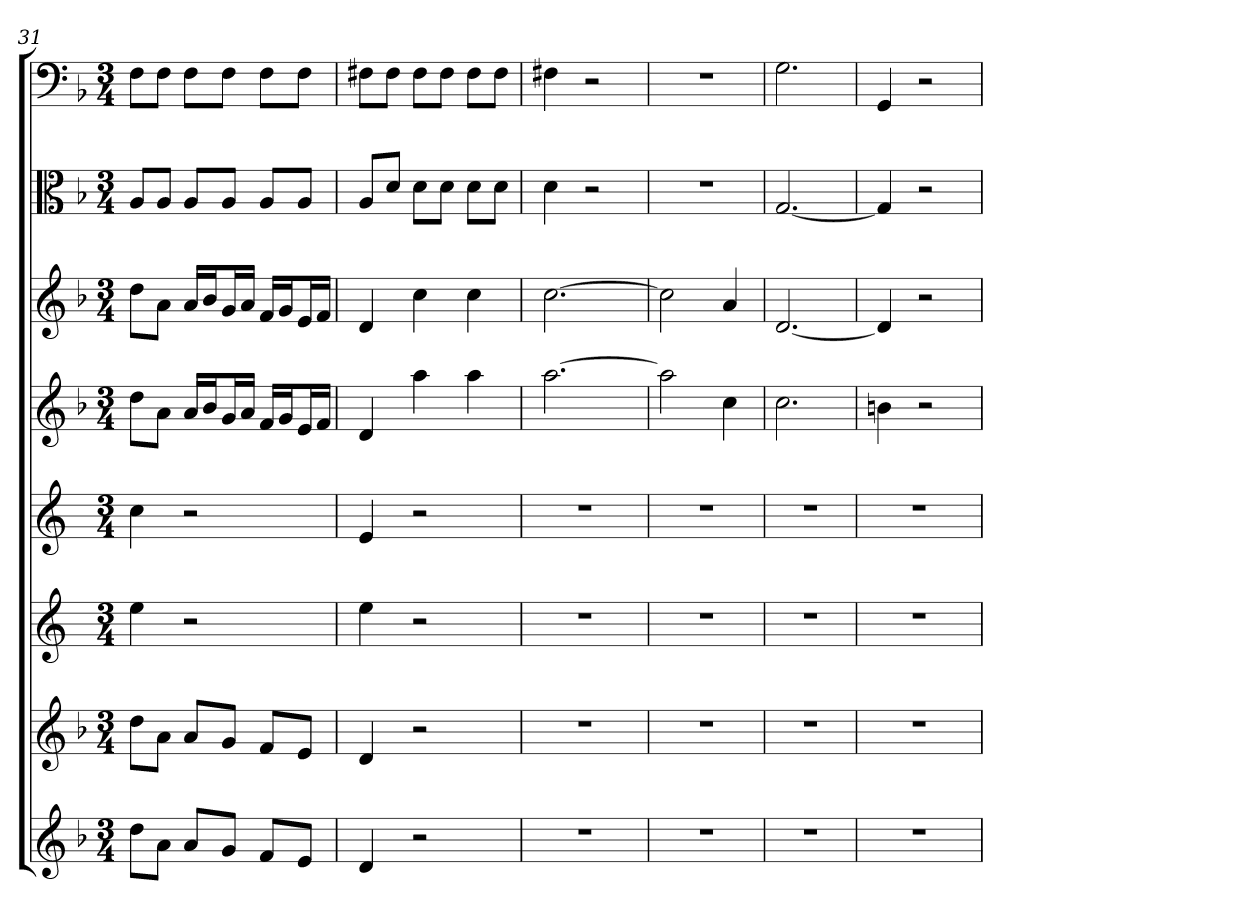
**kern	**kern	**kern	**kern	**kern	**kern	**kern	**kern
*part8	*part7	*part6	*part5	*part4	*part3	*part2	*part1
*staff8	*staff7	*staff6	*staff5	*staff4	*staff3	*staff2	*staff1
*	*	*	*	*	*	*clefC3	*clefF4
*k[b-]	*k[b-]	*k[]	*k[]	*k[b-]	*k[b-]	*k[b-]	*k[b-]
*F:	*F:	*	*	*F:	*F:	*F:	*F:
*M3/4	*M3/4	*M3/4	*M3/4	*M3/4	*M3/4	*M3/4	*M3/4
=31	=31	=31	=31	=31	=31	=31	=31
8ddL	8ddL	4ee	4cc	8ddL	8ddL	8A/L	8F\L
8aJ	8aJ	.	.	8aJ	8aJ	8A/J	8F\J
8aL	8aL	2r	2r	16aLL	16aLL	8A/L	8F\L
.	.	.	.	16b-J	16b-J	.	.
8gJ	8gJ	.	.	16gL	16gL	8A/J	8F\J
.	.	.	.	16aJJ	16aJJ	.	.
8fL	8fL	.	.	16fLL	16fLL	8A/L	8F\L
.	.	.	.	16gJ	16gJ	.	.
8eJ	8eJ	.	.	16eL	16eL	8A/J	8F\J
.	.	.	.	16fJJ	16fJJ	.	.
=32	=32	=32	=32	=32	=32	=32	=32
4d	4d	4ee	4e	4d	4d	8A/L	8F#X\L
.	.	.	.	.	.	8d/J	8F#\J
2r	2r	2r	2r	4aa	4cc	8d\L	8F#\L
.	.	.	.	.	.	8d\J	8F#\J
.	.	.	.	4aa	4cc	8d\L	8F#\L
.	.	.	.	.	.	8d\J	8F#\J
=33	=33	=33	=33	=33	=33	=33	=33
2.r	2.r	2.r	2.r	[2.aa	[2.cc	4d	4F#X
.	.	.	.	.	.	2r	2r
=34	=34	=34	=34	=34	=34	=34	=34
2.r	2.r	2.r	2.r	2aa]	2cc]	2.r	2.r
.	.	.	.	4cc	4a	.	.
=35	=35	=35	=35	=35	=35	=35	=35
2.r	2.r	2.r	2.r	2.cc	[2.d	[2.G	2.G
=36	=36	=36	=36	=36	=36	=36	=36
2.r	2.r	2.r	2.r	4bn	4d]	4G]	4GG
.	.	.	.	2r	2r	2r	2r
=	=	=	=	=	=	=	=
*-	*-	*-	*-	*-	*-	*-	*-
